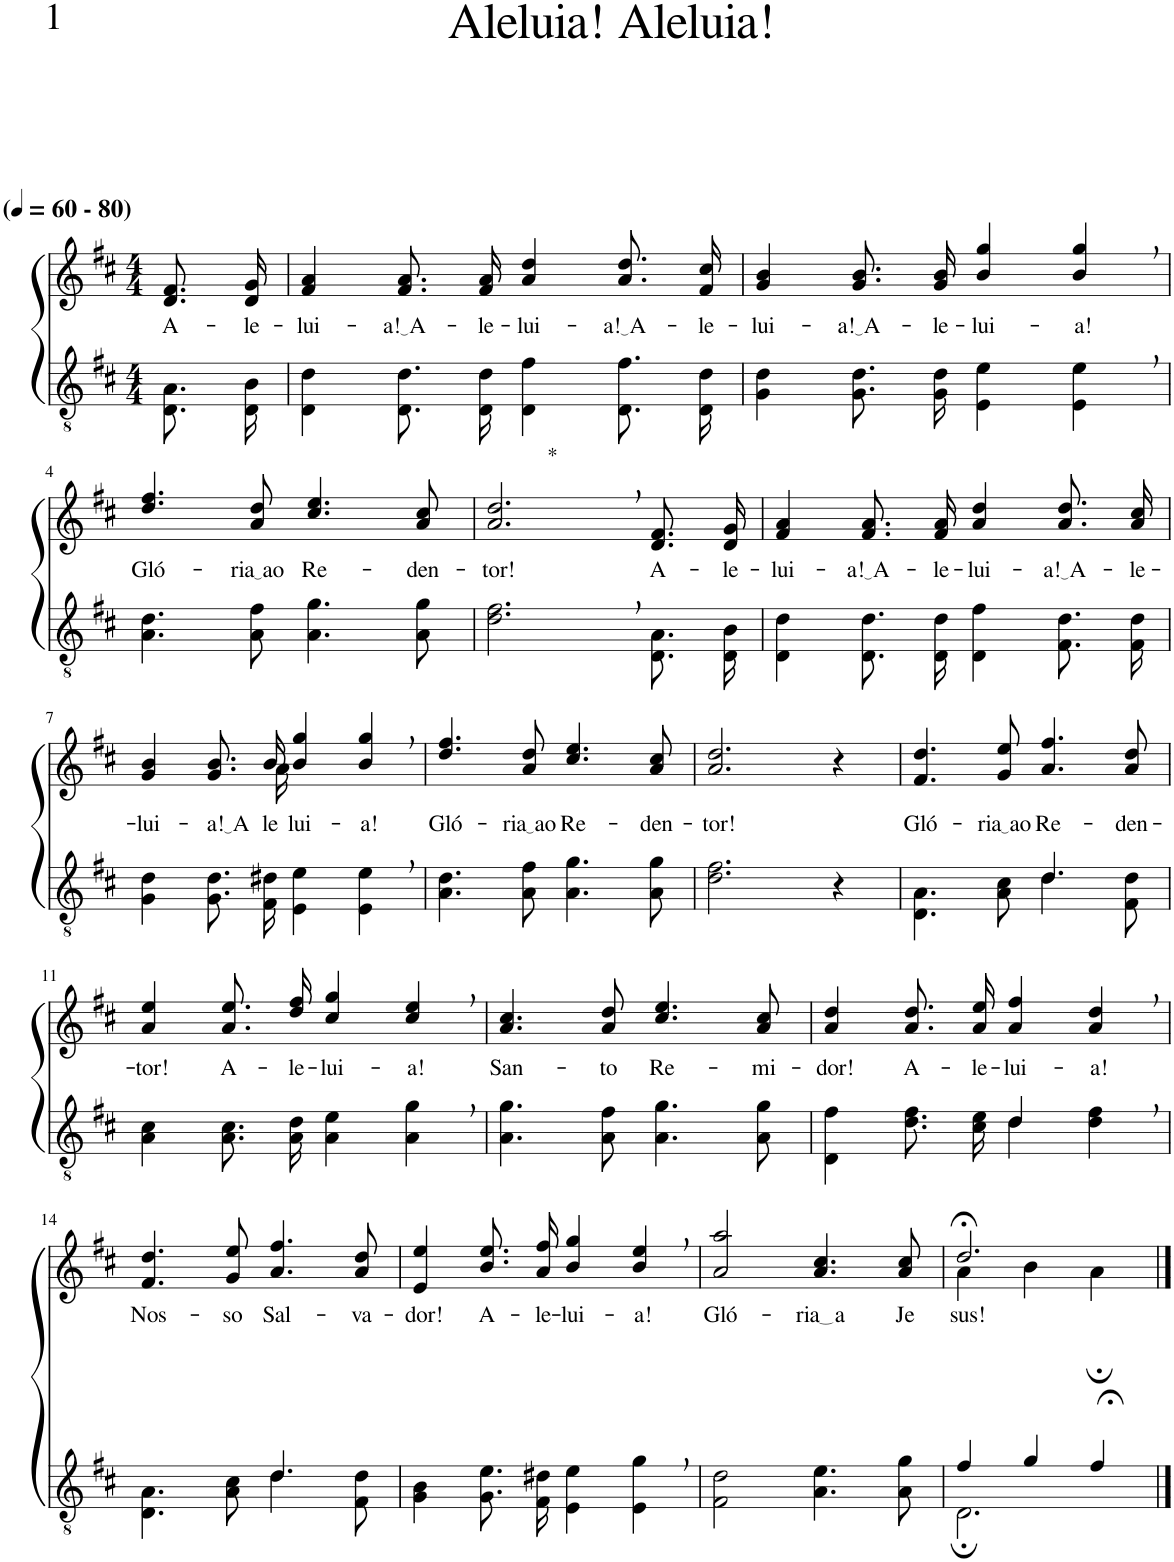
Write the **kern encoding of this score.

**kern	**kern	**text
*part2	*part1	*part1
*staff2	*staff1	*staff1
*I"Parte III e IV	*I"Parte I e II	*
*clefGv2	*clefG2	*
*Trd3c5	*Trd3c5	*
*k[f#c#]	*k[f#c#]	*
*M4/4	*M4/4	*
*MM60	*MM60	*
=1	=1	=1
!	!LO:TX:a:B:t=(	!
!	!LO:TX:a:B:t=- 80)	!
!	!	!LO:LY:b
8.D/ 8.A/L	8.d/ 8.f#/L	A-
!	!	!LO:LY:b
16D/ 16B/Jk	16d/ 16g/Jk	-le-
=2	=2	=2
!	!	!LO:LY:b
4D\ 4d\	4f#/ 4a/	-lui-
!	!	!LO:LY:b
8.D/ 8.d/L	8.f#/ 8.a/L	a! A
!	!	!LO:LY:b
16D/ 16d/Jk	16f#/ 16a/Jk	-le-
!	!	!LO:LY:b
4D\ 4f#\	4a/ 4dd/	-lui-
!	!	!LO:LY:b
8.D/ 8.f#/L	8.a\ 8.dd\L	a! A
!	!	!LO:LY:b
16D/ 16d/Jk	16f#\ 16cc#\Jk	-le-
=3	=3	=3
!	!	!LO:LY:b
4G\ 4d\	4g/ 4b/	-lui-
!	!	!LO:LY:b
8.G\ 8.d\L	8.g/ 8.b/L	a! A
!	!	!LO:LY:b
16G\ 16d\Jk	16g/ 16b/Jk	-le-
!	!	!LO:LY:b
4E\ 4e\	4b/ 4gg/	-lui-
!	!	!LO:LY:b
4E\, 4e\,	4b/, 4gg/,	-a!
!!LO:LB:g=z
=4	=4	=4
!	!	!LO:LY:b
4.A\ 4.d\	4.dd/ 4.ff#/	Gló-
!	!	!LO:LY:b
8A\ 8f#\	8a/ 8dd/	ria ao
!	!	!LO:LY:b
4.A\ 4.g\	4.cc#/ 4.ee/	Re-
!	!	!LO:LY:b
8A\ 8g\	8a/ 8cc#/	-den-
=5	=5	=5
!	!LO:TX:a:t=*	!
!	!	!LO:LY:b
2.d\, 2.f#\,	2.a/, 2.dd/,	-tor!
!	!	!LO:LY:b
8.D/ 8.A/L	8.d/ 8.f#/L	A-
!	!	!LO:LY:b
16D/ 16B/Jk	16d/ 16g/Jk	-le-
=6	=6	=6
!	!	!LO:LY:b
4D\ 4d\	4f#/ 4a/	-lui-
!	!	!LO:LY:b
8.D/ 8.d/L	8.f#/ 8.a/L	a! A
!	!	!LO:LY:b
16D/ 16d/Jk	16f#/ 16a/Jk	-le-
!	!	!LO:LY:b
4D\ 4f#\	4a/ 4dd/	-lui-
!	!	!LO:LY:b
8.F#/ 8.d/L	8.a\ 8.dd\L	a! A
!	!	!LO:LY:b
16F#/ 16d/Jk	16a\ 16cc#\Jk	-le-
!!LO:LB:g=z
=7	=7	=7
!	!	!LO:LY:b
*	*^	*
4G\ 4d\	4g/ 4b/	4..ryy	-lui-
!	!	!	!LO:LY:b
8.G\ 8.d\L	8.g/ 8.b/L	.	a! A
!	!	!	!LO:LY:b
16F#\ 16d#X\Jk	16b/Jk	16a\	-le-
!	!	!	!LO:LY:b
4E\ 4e\	4b/ 4gg/	2ryy	-lui-
!	!	!	!LO:LY:b
4E\, 4e\,	4b/, 4gg/,	.	-a!
*	*v	*v	*
=8	=8	=8
!	!	!LO:LY:b
4.A\ 4.d\	4.dd/ 4.ff#/	Gló-
!	!	!LO:LY:b
8A\ 8f#\	8a/ 8dd/	ria ao
!	!	!LO:LY:b
4.A\ 4.g\	4.cc#/ 4.ee/	Re-
!	!	!LO:LY:b
8A\ 8g\	8a/ 8cc#/	-den-
=9	=9	=9
!	!	!LO:LY:b
2.d\ 2.f#\	2.a/ 2.dd/	-tor!
4r	4r	.
=10	=10	=10
*^	*	*
!	!	!	!LO:LY:b
2ryy	4.D\ 4.A\	4.f#/ 4.dd/	Gló-
!	!	!	!LO:LY:b
.	8A\ 8c#\	8g/ 8ee/	ria ao
!	!	!	!LO:LY:b
4.d/	4.d\	4.a/ 4.ff#/	Re-
!	!	!	!LO:LY:b
8ryy	8F#\ 8d\	8a/ 8dd/	-den-
!!LO:LB:g=z
=11	=11	=11	=11
!	!	!	!LO:LY:b
*v	*v	*	*
4A\ 4c#\	4a/ 4ee/	-tor!
!	!	!LO:LY:b
8.A\ 8.c#\L	8.a\ 8.ee\L	A-
!	!	!LO:LY:b
16A\ 16d\Jk	16dd\ 16ff#\Jk	-le-
!	!	!LO:LY:b
4A\ 4e\	4cc#/ 4gg/	-lui-
!	!	!LO:LY:b
4A\, 4g\,	4cc#/, 4ee/,	-a!
=12	=12	=12
!	!	!LO:LY:b
4.A\ 4.g\	4.a/ 4.cc#/	San-
!	!	!LO:LY:b
8A\ 8f#\	8a/ 8dd/	-to
!	!	!LO:LY:b
4.A\ 4.g\	4.cc#/ 4.ee/	Re-
!	!	!LO:LY:b
8A\ 8g\	8a/ 8cc#/	-mi-
=13	=13	=13
*^	*	*
!	!	!	!LO:LY:b
2ryy	4D\ 4f#\	4a/ 4dd/	-dor!
!	!	!	!LO:LY:b
.	8.d\ 8.f#\L	8.a\ 8.dd\L	A-
!	!	!	!LO:LY:b
.	16c#\ 16e\Jk	16a\ 16ee\Jk	-le-
!	!	!	!LO:LY:b
4d/	4d\	4a/ 4ff#/	-lui-
!	!	!	!LO:LY:b
4ryy	4d\ 4f#\	4a/, 4dd/,	-a!
!!LO:LB:g=z
=14	=14	=14	=14
!	!	!	!LO:LY:b
2ryy	4.D\ 4.A\	4.f#/ 4.dd/	Nos-
!	!	!	!LO:LY:b
.	8A\ 8c#\	8g/ 8ee/	-so
!	!	!	!LO:LY:b
4.d/	4.d\	4.a/ 4.ff#/	Sal-
!	!	!	!LO:LY:b
8ryy	8F#\ 8d\	8a/ 8dd/	-va-
=15	=15	=15	=15
!	!	!	!LO:LY:b
*v	*v	*	*
4G\ 4B\	4e/ 4ee/	-dor!
!	!	!LO:LY:b
8.G\ 8.e\L	8.b\ 8.ee\L	A-
!	!	!LO:LY:b
16F#\ 16d#X\Jk	16a\ 16ff#\Jk	-le-
!	!	!LO:LY:b
4E\ 4e\	4b/ 4gg/	-lui-
!	!	!LO:LY:b
4E\, 4g\,	4b/, 4ee/,	-a!
=16	=16	=16
!	!	!LO:LY:b
2F#\ 2d\	2a/ 2aa/	Gló-
!	!	!LO:LY:b
4.A\ 4.e\	4.a/ 4.cc#/	ria a
!	!	!LO:LY:b
8A\ 8g\	8a/ 8cc#/	Je-
=17	=17	=17
*^	*^	*
!	!	!	!	!LO:LY:b
4f#/	2.D;\	2.dd;</	4a\	-sus!
4g/	.	.	4b\	.
4f#;</	.	.	4a;\	.
*v	*v	*	*	*
*	*v	*v	*
==	==	==
*-	*-	*-
